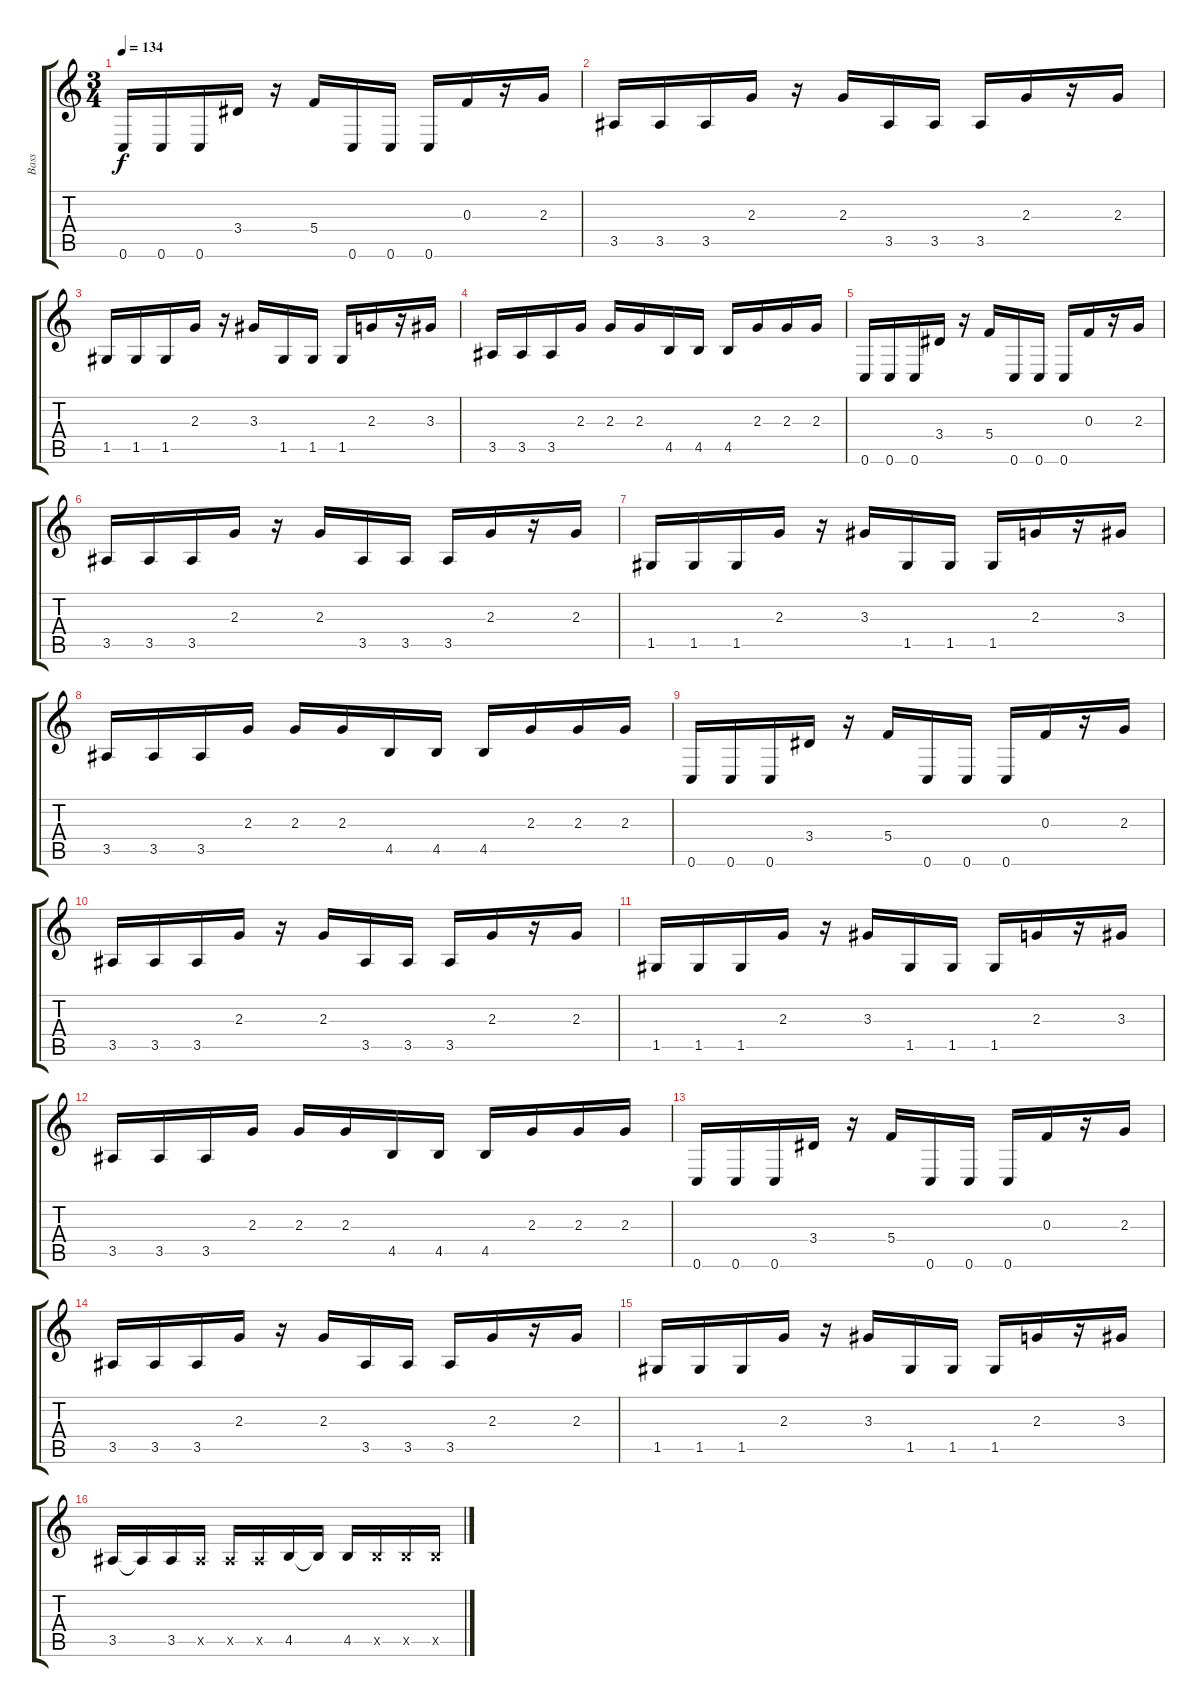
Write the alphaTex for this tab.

\track ("Bass" "Bass") {instrument electricbassfinger}
\staff {score tabs}
\tuning (D4 A3 F3 C3 G2 C2) {hide}
\ts (3 4)
\tempo 134
\clef g2
\ks c
0.6.16{dy f} 0.6.16 0.6.16 3.4.16 r.16 5.4.16 0.6.16 0.6.16 0.6.16 0.3.16 r.16 2.3.16 |
3.5.16 3.5.16 3.5.16 2.3.16 r.16 2.3.16 3.5.16 3.5.16 3.5.16 2.3.16 r.16 2.3.16 |
1.5.16 1.5.16 1.5.16 2.3.16 r.16 3.3.16 1.5.16 1.5.16 1.5.16 2.3.16 r.16 3.3.16 |
3.5.16 3.5.16 3.5.16 2.3.16 2.3.16 2.3.16 4.5.16 4.5.16 4.5.16 2.3.16 2.3.16 2.3.16 |
0.6.16 0.6.16 0.6.16 3.4.16 r.16 5.4.16 0.6.16 0.6.16 0.6.16 0.3.16 r.16 2.3.16 |
3.5.16 3.5.16 3.5.16 2.3.16 r.16 2.3.16 3.5.16 3.5.16 3.5.16 2.3.16 r.16 2.3.16 |
1.5.16 1.5.16 1.5.16 2.3.16 r.16 3.3.16 1.5.16 1.5.16 1.5.16 2.3.16 r.16 3.3.16 |
3.5.16 3.5.16 3.5.16 2.3.16 2.3.16 2.3.16 4.5.16 4.5.16 4.5.16 2.3.16 2.3.16 2.3.16 |
0.6.16 0.6.16 0.6.16 3.4.16 r.16 5.4.16 0.6.16 0.6.16 0.6.16 0.3.16 r.16 2.3.16 |
3.5.16 3.5.16 3.5.16 2.3.16 r.16 2.3.16 3.5.16 3.5.16 3.5.16 2.3.16 r.16 2.3.16 |
1.5.16 1.5.16 1.5.16 2.3.16 r.16 3.3.16 1.5.16 1.5.16 1.5.16 2.3.16 r.16 3.3.16 |
3.5.16 3.5.16 3.5.16 2.3.16 2.3.16 2.3.16 4.5.16 4.5.16 4.5.16 2.3.16 2.3.16 2.3.16 |
0.6.16 0.6.16 0.6.16 3.4.16 r.16 5.4.16 0.6.16 0.6.16 0.6.16 0.3.16 r.16 2.3.16 |
3.5.16 3.5.16 3.5.16 2.3.16 r.16 2.3.16 3.5.16 3.5.16 3.5.16 2.3.16 r.16 2.3.16 |
1.5.16 1.5.16 1.5.16 2.3.16 r.16 3.3.16 1.5.16 1.5.16 1.5.16 2.3.16 r.16 3.3.16 |
3.5.16 3.5{t}.16 3.5.16 3.5{x}.16 3.5{x}.16 3.5{x}.16 4.5.16 4.5{t}.16 4.5.16 4.5{x}.16 4.5{x}.16 4.5{x}.16
